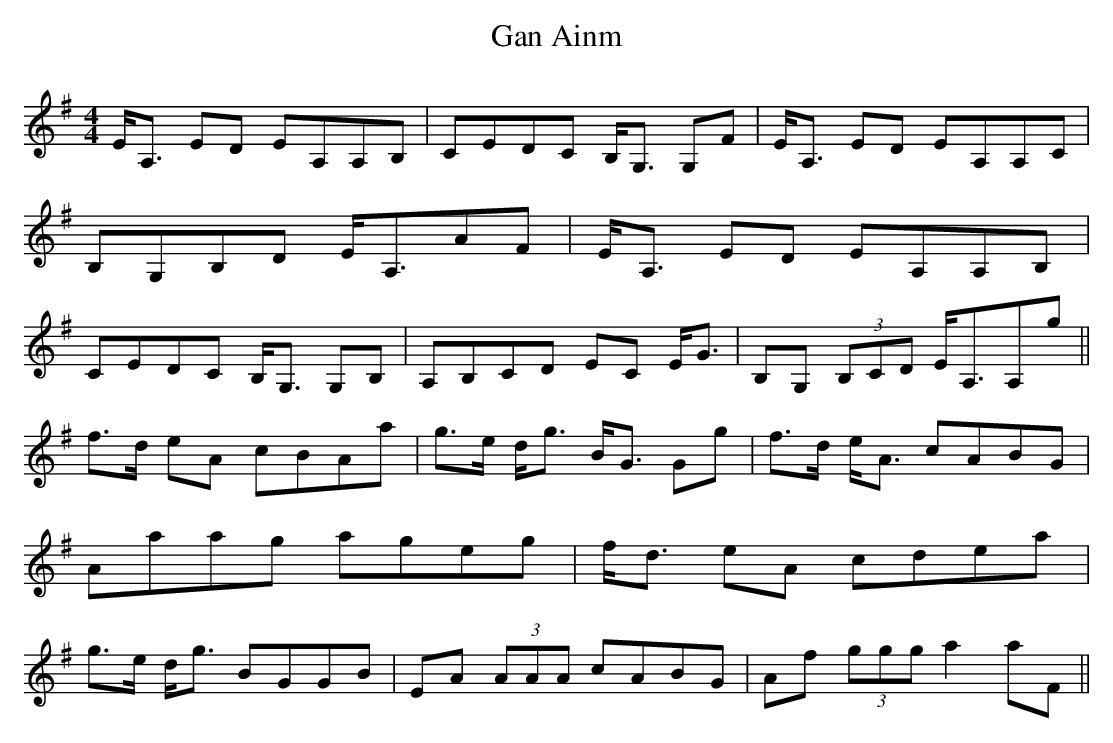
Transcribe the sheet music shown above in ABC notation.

X:1
T:Gan Ainm
M:4/4
L:1/8
K:G
E<A, ED EA,A,B,|CEDC B,<G, G,F|E<A, ED EA,A,C|B,G,B,D E<A,AF|\
E<A, ED EA,A,B,|CEDC B,<G, G,B,|A,B,CD EC E<G|B,G, (3B,CD E<A,A,g||
f>d eA cBAa|g>e d<g B<G Gg|f>d e<A cABG|Aaag ageg|\
f<d eA cdea|g>e d<g BGGB|EA (3AAA cABG|Af (3ggg a2 aF||\
